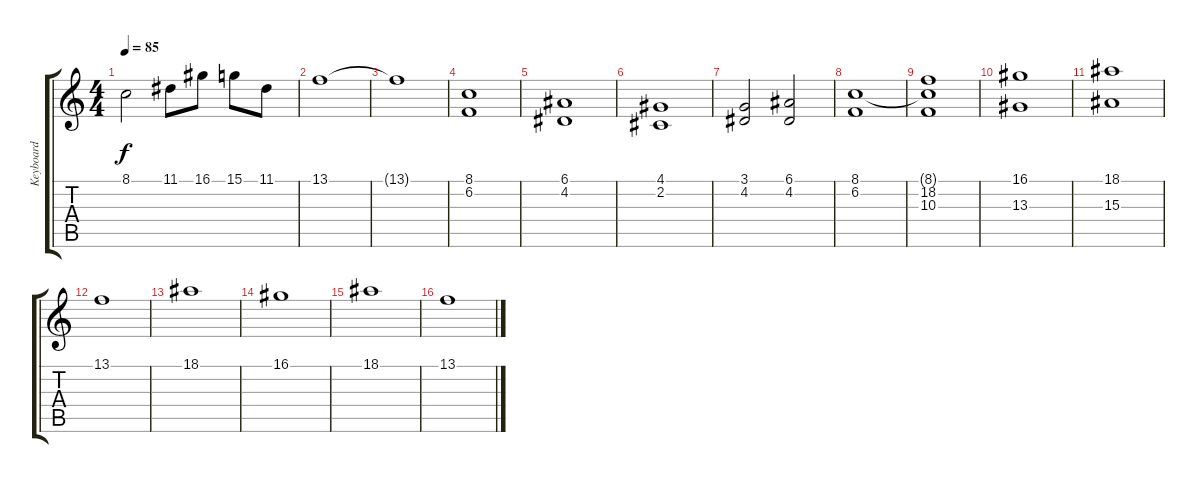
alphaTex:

\track ("Keyboard" "Keyboard") {instrument stringensemble2}
\staff {score tabs}
\tuning (E4 B3 G3 D3 A2 E2) {hide}
\ts (4 4)
\tempo 85
\clef g2
\ks c
8.1{t}.2{dy f} 11.1.8 16.1.8 15.1.8 11.1.8 |
13.1.1 |
13.1{t}.1 |
(8.1 6.2).1 |
(6.1 4.2).1 |
(4.1 2.2).1 |
(3.1 4.2).2 (6.1 4.2).2 |
(8.1 6.2).1 |
(8.1{t} 18.2 10.3).1 |
(16.1 13.3).1 |
(18.1 15.3).1 |
13.1.1 |
18.1.1 |
16.1.1 |
18.1.1 |
13.1.1
